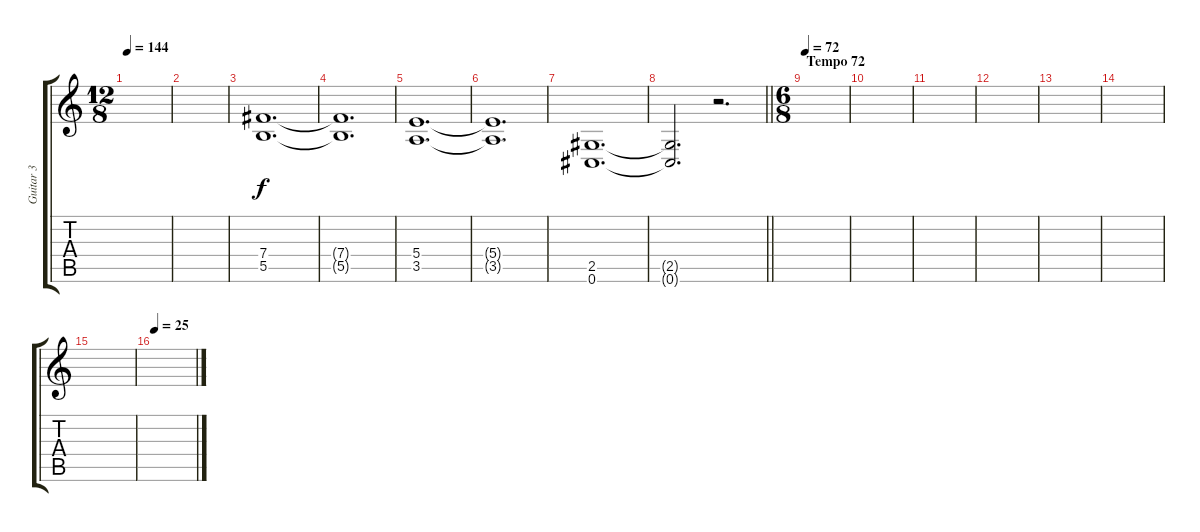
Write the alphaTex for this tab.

\track ("Guitar 3" "Guitar 3") {instrument distortionguitar bank 255}
\staff {score tabs}
\tuning (Db4 Ab3 E3 B2 Gb2 Db2) {hide}
\ts (12 8)
\tempo 144
\clef g2
\ks c
|
|
(7.4 5.5).1{d} |
(7.4{t} 5.5{t}).1{d} |
(5.4 3.5).1{d} |
(5.4{t} 3.5{t}).1{d} |
(2.5 0.6).1{d} |
\barLineRight lightlight
(2.5{t} 0.6{t}).2{d} r.2{d} |
\ts (6 8)
\section ("" "Tempo 72")
\tempo 72
|
|
|
|
|
|
|
\tempo 25
